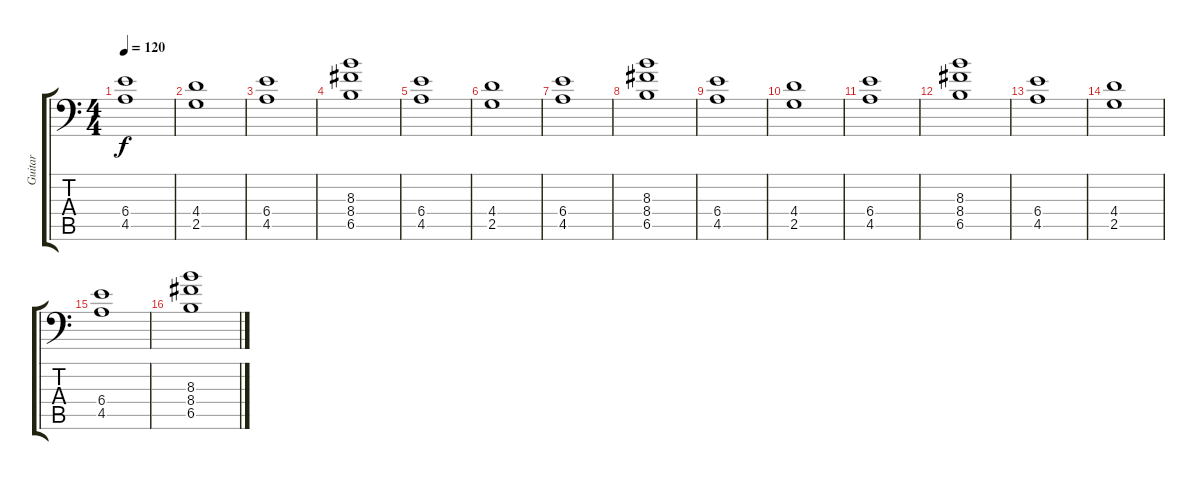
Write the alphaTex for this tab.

\track ("Guitar" "Guitar") {instrument overdrivenguitar}
\staff {score tabs}
\tuning (C4 G3 Eb3 Bb2 F2 Bb1) {hide}
\ts (4 4)
\tempo 120
\clef f4
\ks c
(6.4 4.5).1{dy f} |
(4.4 2.5).1 |
(6.4 4.5).1 |
(8.3 8.4 6.5).1 |
(6.4 4.5).1 |
(4.4 2.5).1 |
(6.4 4.5).1 |
(8.3 8.4 6.5).1 |
(6.4 4.5).1 |
(4.4 2.5).1 |
(6.4 4.5).1 |
(8.3 8.4 6.5).1 |
(6.4 4.5).1 |
(4.4 2.5).1 |
(6.4 4.5).1 |
(8.3 8.4 6.5).1
